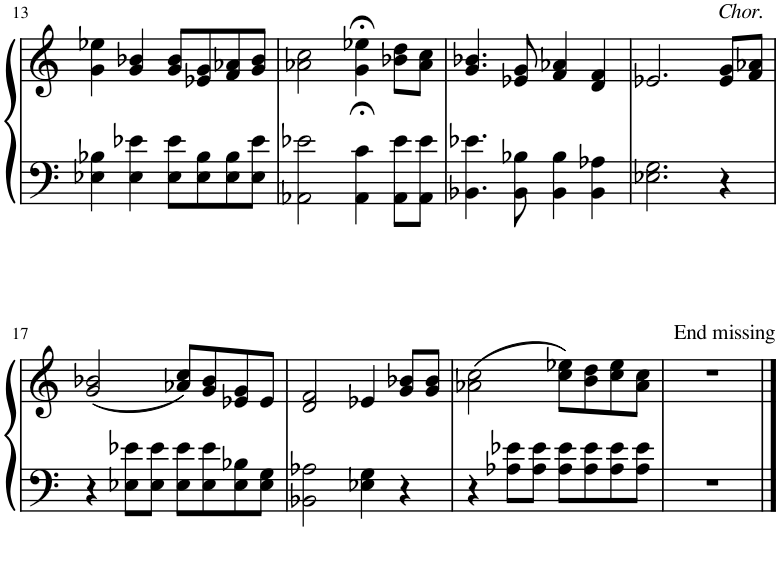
**kern	**kern
*part1	*part1
*staff2	*staff1
*I"Piano	*
*I'Pno.	*
!!LO:PB:g=z
*clefF4	*clefG2
*k[]	*k[]
*M4/4	*M4/4
=13	=13
4E-X\ 4B-X\	4g\ 4ee-X\
4E-\ 4e-X\	4g/ 4b-X/
8E-\ 8e-\L	8g/ 8b-/L
8E-\ 8B-\	8e-X/ 8g/
8E-\ 8B-\	8f/ 8a-X/
8E-\ 8e-\J	8g/ 8b-/J
=14	=14
2AA-X\ 2e-X\	2a-X\ 2cc\
4AA-\;< 4c\;<	4g\;< 4ee-X\;<
8AA-\ 8e-\L	8b-X\ 8dd\L
8AA-\ 8e-\J	8a-\ 8cc\J
=15	=15
4.BB-X\ 4.e-X\	4.g/ 4.b-X/
8BB-\ 8B-X\	8e-X/ 8g/
4BB-\ 4B-\	4f/ 4a-X/
4BB-\ 4A-X\	4d/ 4f/
=16	=16
2.E-X\ 2.G\	2.e-X/
!	!LO:TX:a:i:t=Chor.
4r	8e-/ 8g/L
.	8f/ 8a-X/J
!!LO:LB:g=z
=17	=17
4r	(2g/ 2b-X/
8E-X\ 8e-X\L	.
8E-\ 8e-\J	.
8E-\ 8e-\L	8a-X/ 8cc/L)
8E-\ 8e-\	8g/ 8b-/
8E-\ 8B-X\	8e-X/ 8g/
8E-\ 8G\J	8e-/J
=18	=18
2BB-X\ 2A-X\	2d/ 2f/
4E-X\ 4G\	4e-X/
4r	8g/ 8b-X/L
.	8g/ 8b-/J
=19	=19
4r	(2a-X\ 2cc\
8A-X\ 8e-X\L	.
8A-\ 8e-\J	.
8A-\ 8e-\L	8cc\ 8ee-X\L)
8A-\ 8e-\	8b\ 8dd\
8A-\ 8e-\	8cc\ 8ee-\
8A-\ 8e-\J	8a-\ 8cc\J
=20	=20
!	!LO:TX:a:t=End missing
1r	1r
==	==
*-	*-
